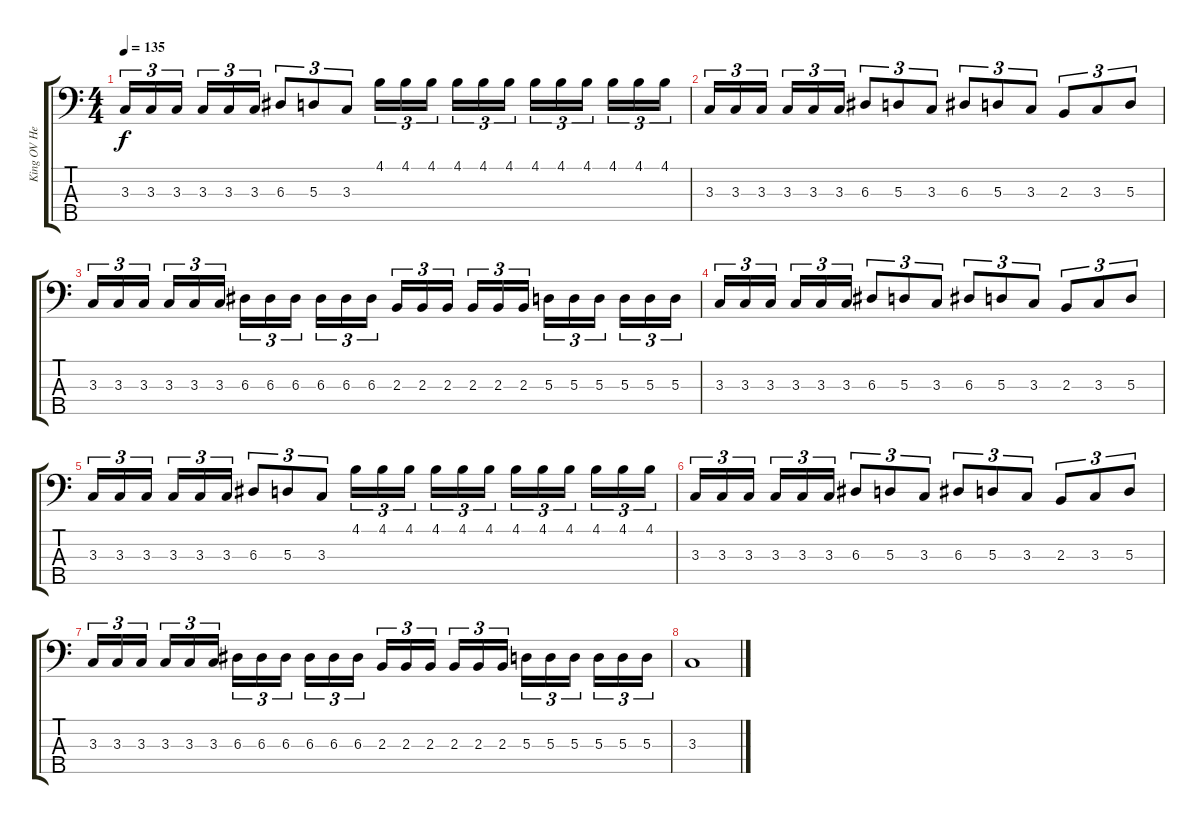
\track ("King OV Hell" "King OV He") {instrument electricbassfinger}
\staff {score tabs}
\tuning (G2 D2 A1 E1 B0) {hide}
\ts (4 4)
\tempo 135
\clef f4
\ks c
3.3.16{tu (3 2) dy f} 3.3.16{tu (3 2)} 3.3.16{tu (3 2) beam splitsecondary} 3.3.16{tu (3 2)} 3.3.16{tu (3 2)} 3.3.16{tu (3 2)} 6.3.8{tu (3 2)} 5.3.8{tu (3 2)} 3.3.8{tu (3 2)} 4.1.16{tu (3 2)} 4.1.16{tu (3 2)} 4.1.16{tu (3 2) beam splitsecondary} 4.1.16{tu (3 2)} 4.1.16{tu (3 2)} 4.1.16{tu (3 2)} 4.1.16{tu (3 2)} 4.1.16{tu (3 2)} 4.1.16{tu (3 2) beam splitsecondary} 4.1.16{tu (3 2)} 4.1.16{tu (3 2)} 4.1.16{tu (3 2)} |
3.3.16{tu (3 2)} 3.3.16{tu (3 2)} 3.3.16{tu (3 2) beam splitsecondary} 3.3.16{tu (3 2)} 3.3.16{tu (3 2)} 3.3.16{tu (3 2)} 6.3.8{tu (3 2)} 5.3.8{tu (3 2)} 3.3.8{tu (3 2)} 6.3.8{tu (3 2)} 5.3.8{tu (3 2)} 3.3.8{tu (3 2)} 2.3.8{tu (3 2)} 3.3.8{tu (3 2)} 5.3.8{tu (3 2)} |
3.3.16{tu (3 2)} 3.3.16{tu (3 2)} 3.3.16{tu (3 2) beam splitsecondary} 3.3.16{tu (3 2)} 3.3.16{tu (3 2)} 3.3.16{tu (3 2)} 6.3.16{tu (3 2)} 6.3.16{tu (3 2)} 6.3.16{tu (3 2) beam splitsecondary} 6.3.16{tu (3 2)} 6.3.16{tu (3 2)} 6.3.16{tu (3 2)} 2.3.16{tu (3 2)} 2.3.16{tu (3 2)} 2.3.16{tu (3 2) beam splitsecondary} 2.3.16{tu (3 2)} 2.3.16{tu (3 2)} 2.3.16{tu (3 2)} 5.3.16{tu (3 2)} 5.3.16{tu (3 2)} 5.3.16{tu (3 2) beam splitsecondary} 5.3.16{tu (3 2)} 5.3.16{tu (3 2)} 5.3.16{tu (3 2)} |
3.3.16{tu (3 2)} 3.3.16{tu (3 2)} 3.3.16{tu (3 2) beam splitsecondary} 3.3.16{tu (3 2)} 3.3.16{tu (3 2)} 3.3.16{tu (3 2)} 6.3.8{tu (3 2)} 5.3.8{tu (3 2)} 3.3.8{tu (3 2)} 6.3.8{tu (3 2)} 5.3.8{tu (3 2)} 3.3.8{tu (3 2)} 2.3.8{tu (3 2)} 3.3.8{tu (3 2)} 5.3.8{tu (3 2)} |
3.3.16{tu (3 2)} 3.3.16{tu (3 2)} 3.3.16{tu (3 2) beam splitsecondary} 3.3.16{tu (3 2)} 3.3.16{tu (3 2)} 3.3.16{tu (3 2)} 6.3.8{tu (3 2)} 5.3.8{tu (3 2)} 3.3.8{tu (3 2)} 4.1.16{tu (3 2)} 4.1.16{tu (3 2)} 4.1.16{tu (3 2) beam splitsecondary} 4.1.16{tu (3 2)} 4.1.16{tu (3 2)} 4.1.16{tu (3 2)} 4.1.16{tu (3 2)} 4.1.16{tu (3 2)} 4.1.16{tu (3 2) beam splitsecondary} 4.1.16{tu (3 2)} 4.1.16{tu (3 2)} 4.1.16{tu (3 2)} |
3.3.16{tu (3 2)} 3.3.16{tu (3 2)} 3.3.16{tu (3 2) beam splitsecondary} 3.3.16{tu (3 2)} 3.3.16{tu (3 2)} 3.3.16{tu (3 2)} 6.3.8{tu (3 2)} 5.3.8{tu (3 2)} 3.3.8{tu (3 2)} 6.3.8{tu (3 2)} 5.3.8{tu (3 2)} 3.3.8{tu (3 2)} 2.3.8{tu (3 2)} 3.3.8{tu (3 2)} 5.3.8{tu (3 2)} |
3.3.16{tu (3 2)} 3.3.16{tu (3 2)} 3.3.16{tu (3 2) beam splitsecondary} 3.3.16{tu (3 2)} 3.3.16{tu (3 2)} 3.3.16{tu (3 2)} 6.3.16{tu (3 2)} 6.3.16{tu (3 2)} 6.3.16{tu (3 2) beam splitsecondary} 6.3.16{tu (3 2)} 6.3.16{tu (3 2)} 6.3.16{tu (3 2)} 2.3.16{tu (3 2)} 2.3.16{tu (3 2)} 2.3.16{tu (3 2) beam splitsecondary} 2.3.16{tu (3 2)} 2.3.16{tu (3 2)} 2.3.16{tu (3 2)} 5.3.16{tu (3 2)} 5.3.16{tu (3 2)} 5.3.16{tu (3 2) beam splitsecondary} 5.3.16{tu (3 2)} 5.3.16{tu (3 2)} 5.3.16{tu (3 2)} |
3.3.1
